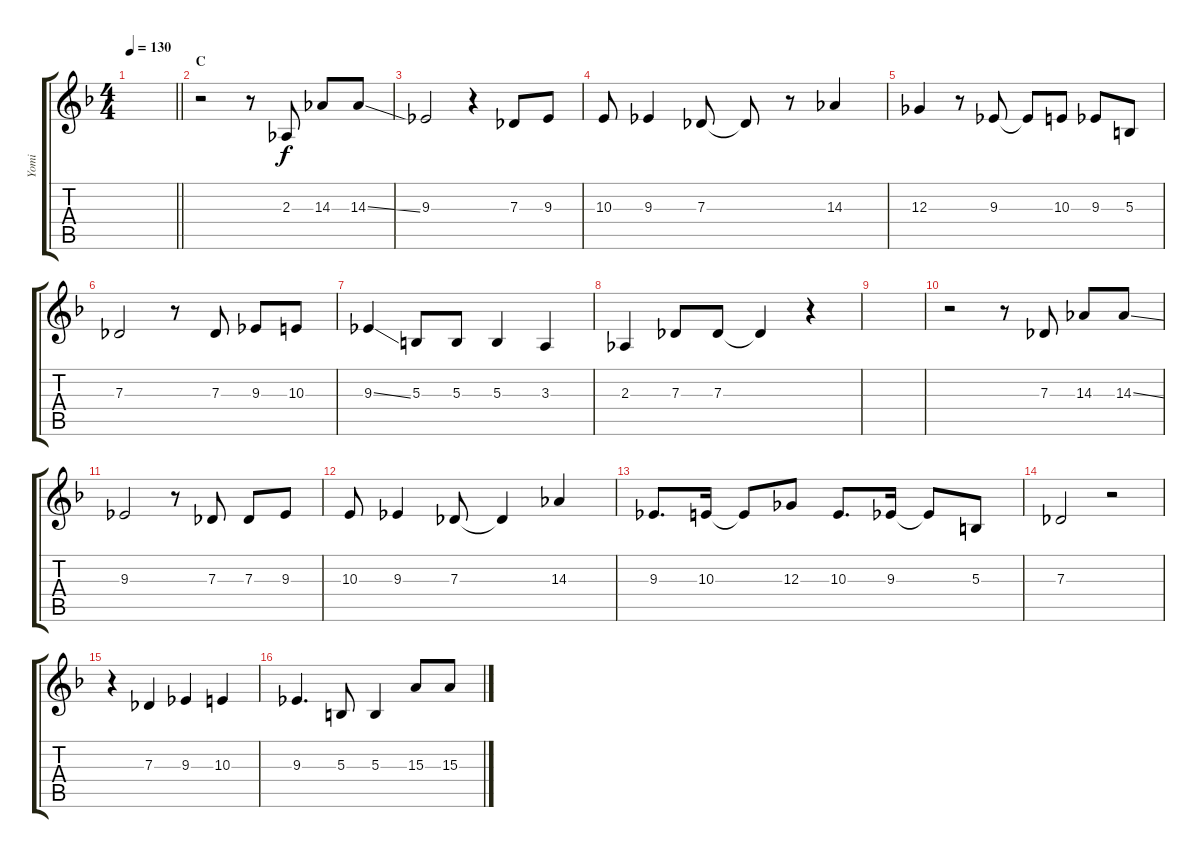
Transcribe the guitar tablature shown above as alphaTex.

\track ("Yomi" "Yomi") {instrument oboe}
\staff {score tabs}
\tuning (Eb4 Bb3 Gb3 Db3 Ab2 Eb2) {hide}
\ts (4 4)
\tempo 130
\clef g2
\barLineRight lightlight
\ks f
|
\section ("" "C")
r.2 r.8 2.3.8 14.3.8 14.3{ss}.8 |
9.3.2 r.4 7.3.8 9.3.8 |
10.3.8 9.3.4 7.3.8 7.3{t}.8 r.8 14.3.4 |
12.3.4 r.8 9.3.8 9.3{t}.8 10.3.8 9.3.8 5.3.8 |
7.3.2 r.8 7.3.8 9.3.8 10.3.8 |
9.3{ss}.4 5.3.8 5.3.8 5.3.4 3.3.4 |
2.3.4 7.3.8 7.3.8 7.3{t}.4 r.4 |
|
r.2 r.8 7.3.8 14.3.8 14.3{ss}.8 |
9.3.2 r.8 7.3.8 7.3.8 9.3.8 |
10.3.8 9.3.4 7.3.8 7.3{t}.4 14.3.4 |
9.3.8{d} 10.3.16 10.3{t}.8 12.3.8 10.3.8{d} 9.3.16 9.3{t}.8 5.3.8 |
7.3.2 r.2 |
r.4 7.3.4 9.3.4 10.3.4 |
9.3.4{d} 5.3.8 5.3.4 15.3.8 15.3.8
